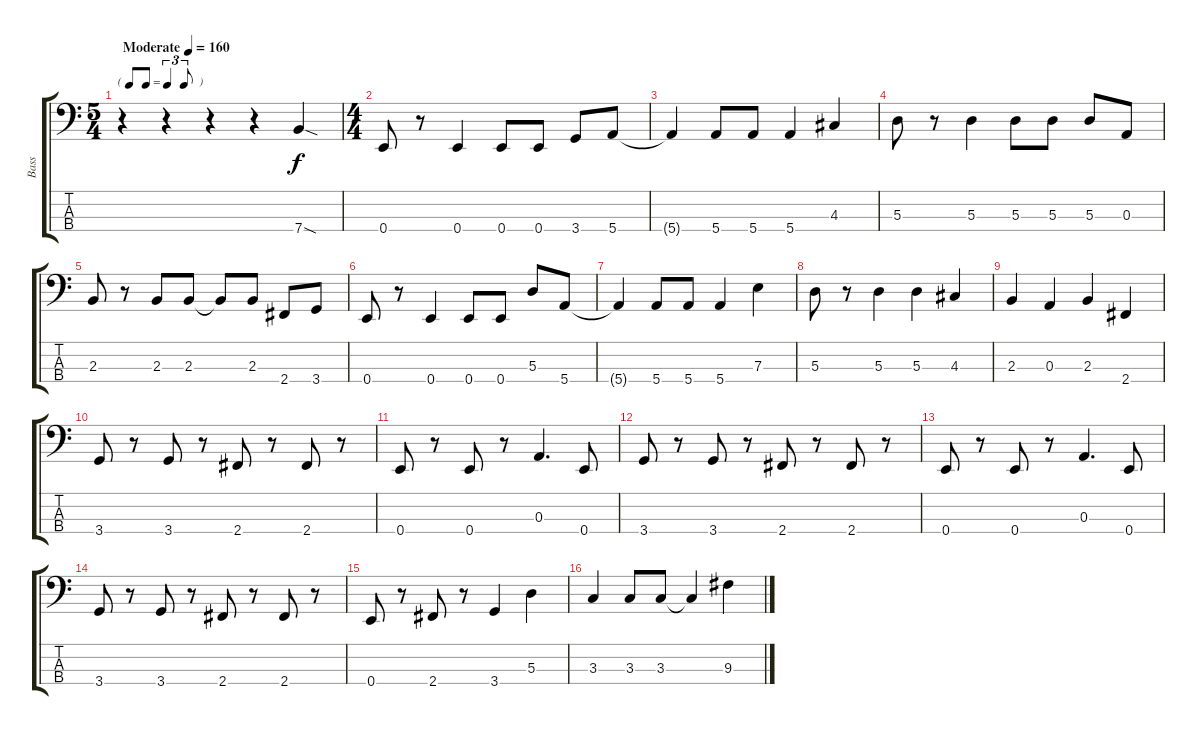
\track ("Bass" "Bass") {instrument electricbasspick}
\staff {score tabs}
\tuning (G2 D2 A1 E1) {hide}
\ts (5 4)
\tf triplet8th
\tempo (160 "Moderate")
\clef f4
\ks c
r.4{dy f instrument electricbasspick} r.4 r.4 r.4 7.4{sod}.4 |
\ts (4 4)
0.4.8 r.8 0.4.4 0.4.8 0.4.8 3.4.8 5.4.8 |
5.4{t}.4 5.4.8 5.4.8 5.4.4 4.3.4 |
5.3.8 r.8 5.3.4 5.3.8 5.3.8 5.3.8 0.3.8 |
2.3.8 r.8 2.3.8 2.3.8 2.3{t}.8 2.3.8 2.4.8 3.4.8 |
0.4.8 r.8 0.4.4 0.4.8 0.4.8 5.3.8 5.4.8 |
5.4{t}.4 5.4.8 5.4.8 5.4.4 7.3.4 |
5.3.8 r.8 5.3.4 5.3.4 4.3.4 |
2.3.4 0.3.4 2.3.4 2.4.4 |
3.4.8 r.8 3.4.8 r.8 2.4.8 r.8 2.4.8 r.8 |
0.4.8 r.8 0.4.8 r.8 0.3.4{d} 0.4.8 |
3.4.8 r.8 3.4.8 r.8 2.4.8 r.8 2.4.8 r.8 |
0.4.8 r.8 0.4.8 r.8 0.3.4{d} 0.4.8 |
3.4.8 r.8 3.4.8 r.8 2.4.8 r.8 2.4.8 r.8 |
0.4.8 r.8 2.4.8 r.8 3.4.4 5.3.4 |
3.3.4 3.3.8 3.3.8 3.3{t}.4 9.3.4
